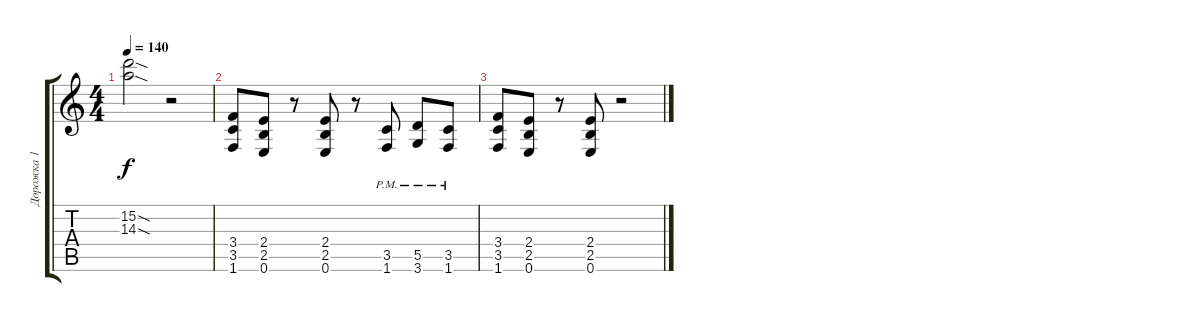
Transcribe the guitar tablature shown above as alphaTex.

\track ("Дорожка 1" "Дорожка 1") {instrument overdrivenguitar}
\staff {score tabs}
\tuning (E4 B3 G3 D3 A2 E2) {hide}
\ts (4 4)
\tempo 140
\clef g2
\ks c
(15.2{sod t} 14.3{sod t}).2{dy f} r.2 |
(3.4 3.5 1.6).8 (2.4 2.5 0.6).8 r.8 (2.4 2.5 0.6).8 r.8 (3.5{pm} 1.6{pm}).8 (5.5{pm} 3.6{pm}).8 (3.5 1.6{pm}).8 |
(3.4 3.5 1.6).8 (2.4 2.5 0.6).8 r.8 (2.4 2.5 0.6).8 r.2
